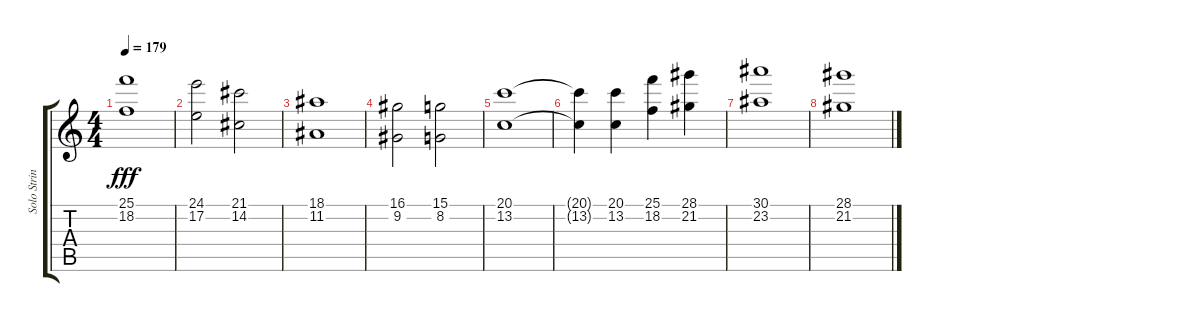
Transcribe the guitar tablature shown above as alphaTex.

\track ("Solo Strings" "Solo Strin") {instrument stringensemble1}
\staff {score tabs}
\tuning (E4 B3 G3 D3 A2 E2) {hide}
\ts (4 4)
\tempo 179
\clef g2
\ks c
(25.1 18.2).1{dy fff} |
(24.1 17.2).2 (21.1 14.2).2 |
(18.1 11.2).1 |
(16.1 9.2).2 (15.1 8.2).2 |
(20.1 13.2).1 |
(20.1{t} 13.2{t}).4 (20.1 13.2).4 (25.1 18.2).4 (28.1 21.2).4 |
(30.1 23.2).1 |
(28.1 21.2).1
